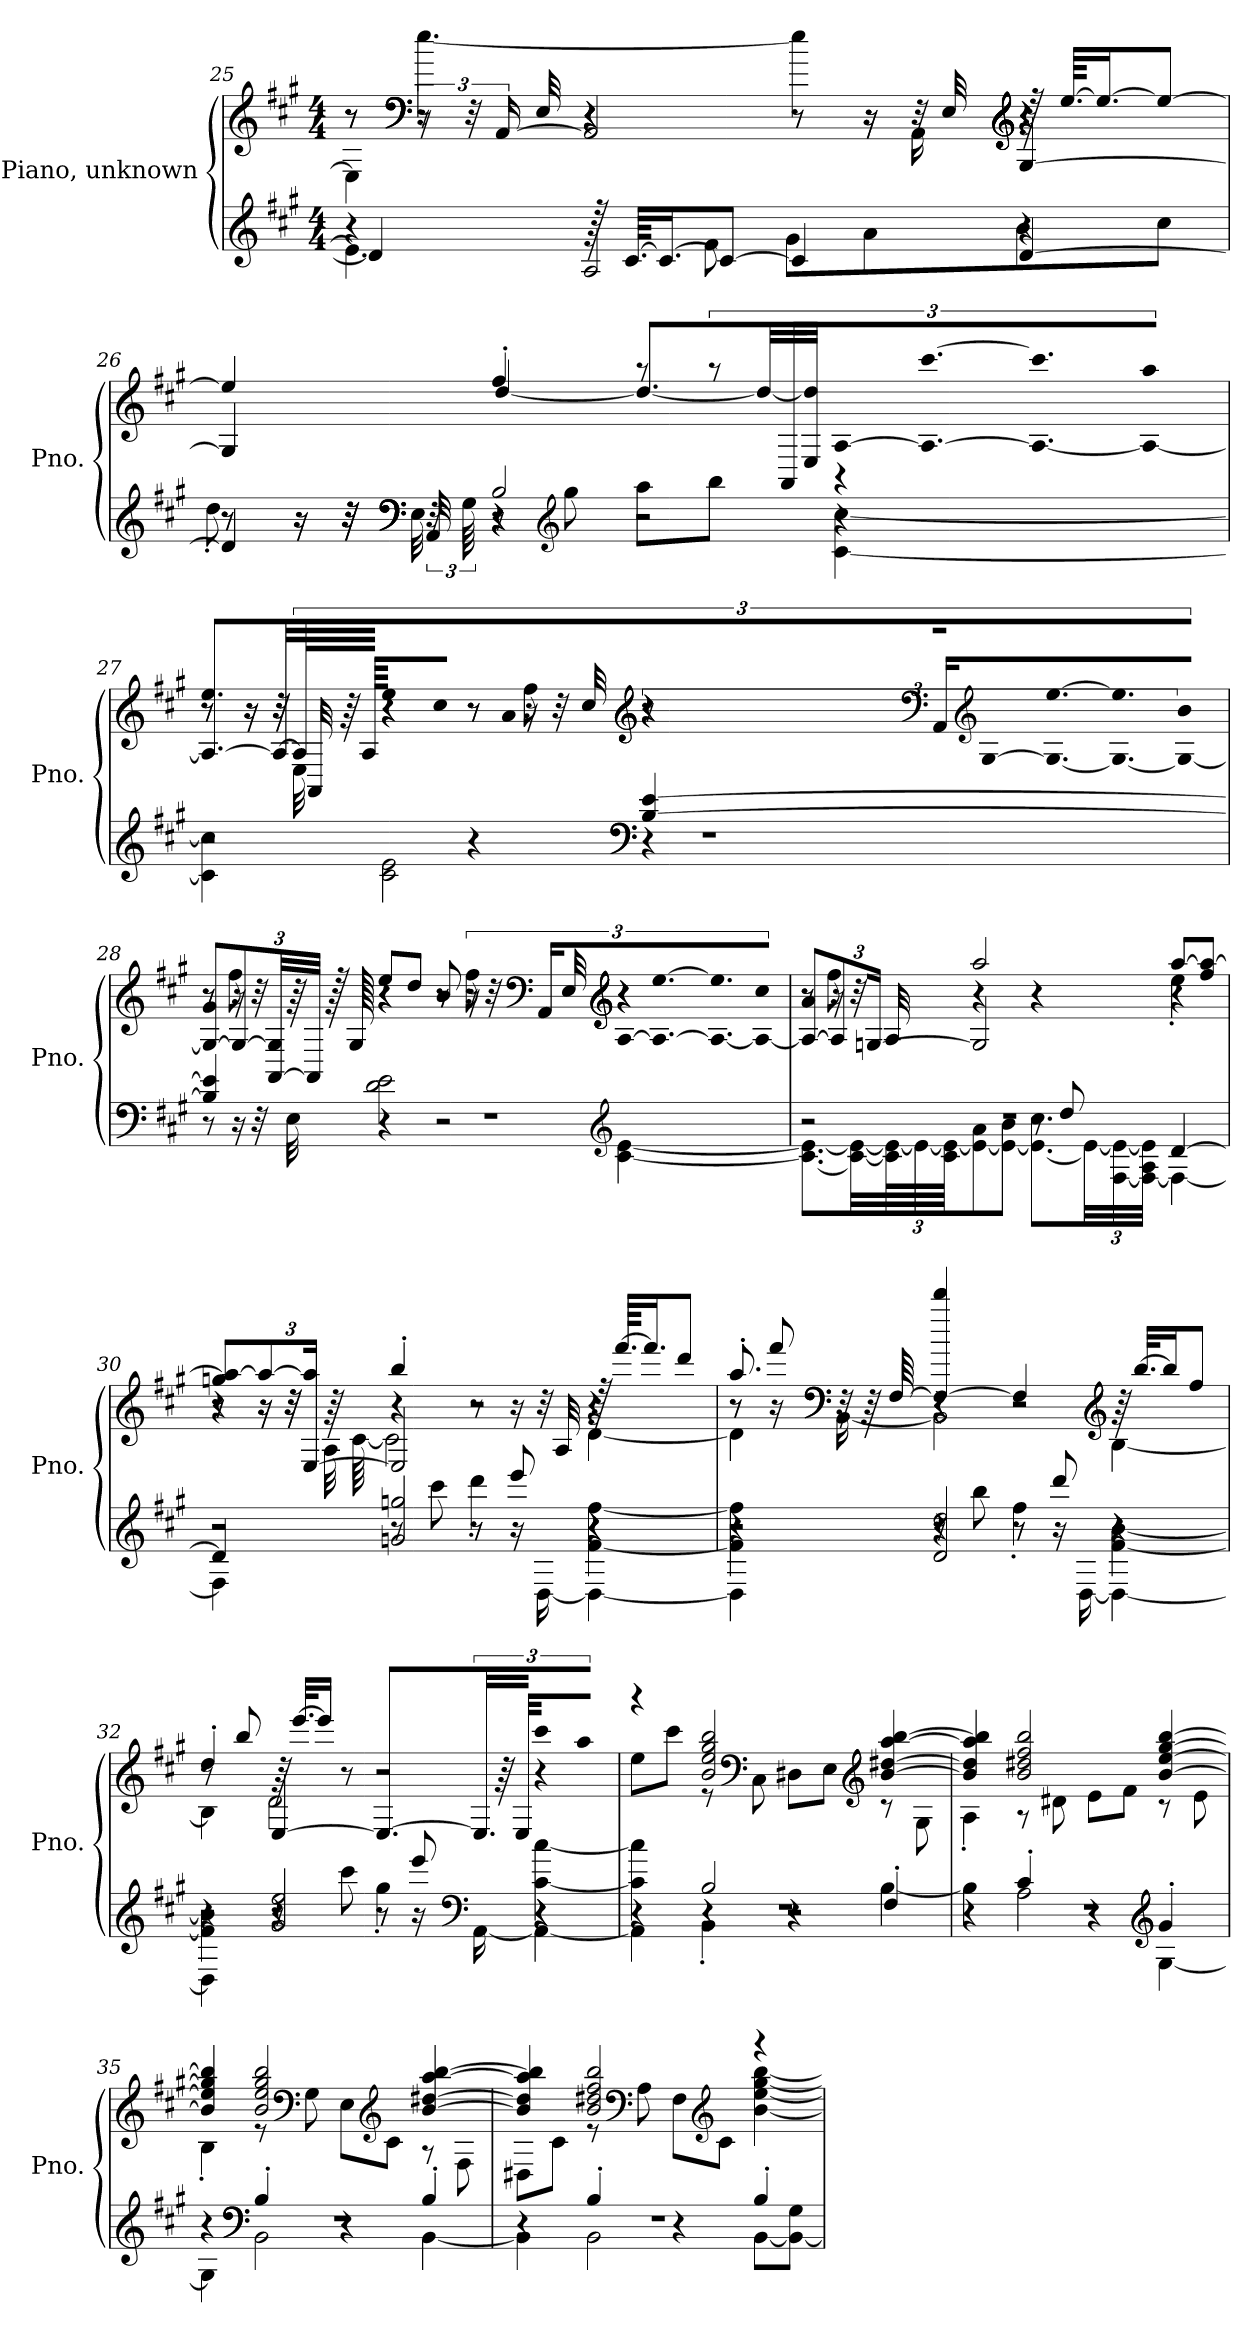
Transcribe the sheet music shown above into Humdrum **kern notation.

**kern	**kern
*part1	*part1
*staff2	*staff1
*I"Piano, unknown	*
*I'Pno.	*
!!LO:LB:g=z
*clefG2	*clefG2
*k[f#c#g#]	*k[f#c#g#]
*M4/4	*M4/4
=25	=25
*^	*^
*	*^	*	*^
*	*	*	*	*	*^
4r	4.e\]	4d/]	8r	8r	8r	4E\]
*	*	*	*clefF4	*	*	*
.	.	.	12r	[4.ee\	16r	.
.	.	.	.	.	32r	.
.	.	.	[24AA/	.	.	.
.	.	.	.	.	32E/	.
128r	.	2A/	2AA/]	.	4r	4r
[64.c#/KKLL	.	.	.	.	.	.
16.c#/J_	.	.	.	.	.	.
8c#/J_	8f#\	.	.	.	.	.
4c#/]	8g#\L	.	.	4ee\]	8r	8r
.	8a\	.	.	.	16r	16r
.	.	.	.	.	32r	16AA\
.	.	.	.	.	32E/	.
*	*	*	*clefG2	*	*	*
[4d/	8b\	4r	128r	4r	[4G#/	4r
.	.	.	[64.ee/KKLL	.	.	.
.	.	.	16.ee/J_	.	.	.
.	8cc#\J	.	8ee/J_	.	.	.
*	*	*	*	*v	*v	*v
!!LO:LB:g=z
=26	=26	=26	=26	=26
*	*	*^	*	*
4d/]	8.dd'\	8r	8r	4ee/]	4G#/]
.	.	16r	16r	.	.
.	32r	32r	32r	.	.
*clefF4	*	*	*	*	*
.	48r	32AA/	32E\	.	.
.	96G#\	.	.	.	.
2B/	8r	4r	4r	4ff#'/	[4dd/
*clefG2	*	*	*	*	*
.	8gg#\	.	.	.	.
.	8aa\L	2r	2r	8r	8.dd/L_
.	8bb\J	.	.	12r	.
.	.	.	.	.	32dd/LL_
.	.	.	.	24AA/LL	.
.	.	.	.	.	32E/ 32dd/]JJJ
4r	[4c#\ [4cc#\	.	.	[128A/KLL	4r
.	.	.	.	64.A/_ [64.ccc#/JJ	.
.	.	.	.	16.A/_ 16.ccc#/]J	.
.	.	.	.	8A/_ 8aa/J	.
*	*	*v	*v	*	*
!!LO:LB:g=z
=27	=27	=27	=27	=27
*	*	*	*	*^
1r	4c#\] 4cc#\]	2r	8.A/_ 8.ee/L	8r	8r
.	.	.	.	16r	16r
.	.	.	32A/LL_	32r	32r
.	.	.	96A/JJJk]	32E\	32AA/
.	.	.	96r	.	.
.	.	.	96A/KKKL	.	.
.	2c#\ 2e\	.	8ee/	4r	4r
.	.	.	8cc#/J	.	.
.	.	4r	8a/	8r	8r
.	.	.	12r	8ff#\	16r
.	.	.	.	.	32r
*	*	*	*clefF4	*	*
.	.	.	24AA/LL	.	.
.	.	.	.	.	32E/
*clefF4	*	*	*clefG2	*	*
.	4r	[4B/ [4e/	[128G#/KLL	4r	4r
.	.	.	64.G#/_ [64.ee/JJ	.	.
.	.	.	16.G#/_ 16.ee/]J	.	.
.	.	.	8G#/_ 8b/J	.	.
!!LO:PB:g=z	!!	!!
=28	=28	=28	=28	=28	=28
1r	8r	4B/] 4e/]	8G#/_ 8g#/L	8r	8r
*	*	*	*Xbrackettup	*	*
.	16r	.	12G#/_	8ff#\	16r
.	32r	.	.	.	32r
.	.	.	[48AA/ 48G#/]LL	.	.
.	32E\	.	.	.	64r
.	.	.	48AA/JJJ]	.	.
.	.	.	.	.	128r
.	.	.	.	.	128G#/
.	2d\ 2e\	4r	8ee/L	4r	4r
.	.	.	8dd/J	.	.
.	.	2r	8b/	8r	8r
*	*	*	*brackettup	*	*
.	.	.	12r	8ff#\	16r
.	.	.	.	.	32r
*	*	*	*clefF4	*	*
.	.	.	24AA/LL	.	.
.	.	.	.	.	32E/
*clefG2	*	*	*clefG2	*	*
.	[4c#\ [4e\	.	[128A/KLL	4r	4r
.	.	.	64.A/_ [64.ee/JJ	.	.
.	.	.	16.A/_ 16.ee/]J	.	.
.	.	.	8A/_ 8cc#/J	.	.
!!LO:LB:g=z	!!	!!
=29	=29	=29	=29	=29	=29
1r	8.c#\_ 8.e\_L	2r	8A/_ 8a/L	8r	8r
*	*	*	*Xbrackettup	*	*
.	.	.	12A/]	8ff#\	16r
.	32c#\_ 32e\_LL	.	.	.	32r
.	.	.	[24Gn/Jk	.	.
*	*Xbrackettup	*	*	*	*
.	96c#\] 96e\_L	.	.	.	32A/
.	96e\_	.	.	.	.
.	96c#\ 96e\_JJJ	.	.	.	.
.	8e\_ 8a\	.	2G/]	4r	2aa/
.	8e\_ 8b\J	.	.	.	.
.	8.e\_ 8.cc#\L	8r	.	4r	.
.	.	8dd/	.	.	.
.	48e\LL_	.	.	.	.
.	[48F#\ 48e\_	.	.	.	.
.	48F#\_ 48A\ 48e\]JJJ	.	.	.	.
.	4F#\_	[4d/	[8aa/L	4ee'\	4r
.	.	.	8ff#/ 8aa/_J	.	.
!!LO:LB:g=z
=30	=30	=30	=30	=30	=30
*	*	*^	*	*	*^
2r	4F#\]	4d/]	2r	8ggn/ 8aa/_L	8r	4r	8r
.	.	.	.	12aa/_	16r	.	16r
.	.	.	.	.	32r	.	32r
.	.	.	.	[24E/ 24aa/]Jk	.	.	.
.	.	.	.	.	32A\	.	64r
.	.	.	.	.	.	.	[64c#\
.	8r	2gn/ 2ggn/	.	2E/]	4r	4bb'/	2c#\]
.	8ccc#\	.	.	.	.	.	.
8r	4ddd'\	.	8r	.	2r	8r	.
8eee/	.	.	16r	.	.	16r	.
.	.	.	[16D\	.	.	32r	.
.	.	.	.	.	.	32A/	.
4r	[4f#\ [4ff#\	4r	4D\_	128r	.	4r	[4d\
.	.	.	.	[64.fff#/KKLL	.	.	.
.	.	.	.	16.fff#/J]	.	.	.
.	.	.	.	8ddd/J	.	.	.
!!LO:LB:g=z	!!	!!	!!
=31	=31	=31	=31	=31	=31	=31	=31
2r	4f#\] 4ff#\]	4r	4D\]	8.aa'/	8r	8r	4d\]
.	.	.	.	.	16r	8fff#/	.
*	*	*	*	*clefF4	*	*	*
.	.	.	.	32r	[16BB\	.	.
.	.	.	.	64r	.	.	.
.	.	.	.	[64F#/	.	.	.
.	8r	2d/ 2dd/	4r	4F#/_ 4ddd/	2BB\]	4r	4r
.	8bb\	.	.	.	.	.	.
8r	4ff#'\	.	8r	4F#/]	.	2r	2r
8ddd/	.	.	16r	.	.	.	.
.	.	.	[16D\	.	.	.	.
*	*	*	*	*clefG2	*	*	*
4r	[4f#\ [4b\	4r	4D\_	64r	[4B\	.	.
.	.	.	.	[32.bb/KLL	.	.	.
.	.	.	.	16bb/J]	.	.	.
.	.	.	.	8ff#/J	.	.	.
*	*	*	*	*	*	*v	*v
=32	=32	=32	=32	=32	=32	=32
2r	4f#\] 4b\]	4r	4D\]	4dd'/	4B\]	8r
.	.	.	.	.	.	8bb/
.	8r	2g#/ 2ee/	4r	[4E/	2d\	64r
.	.	.	.	.	.	[32.eee/KLL
.	.	.	.	.	.	16eee/JJ]
.	8ccc#\	.	.	.	.	8r
8r	4gg#'\	.	8r	8.E/L_	.	2r
8eee/	.	.	16r	.	.	.
*clefF4	*	*	*	*	*	*
*	*	*	*	*brackettup	*	*
.	.	.	[16AA\	48.E/Jkk]	.	.
.	.	.	.	96r	.	.
.	.	.	.	48E/KKL	.	.
4r	[4c#\ [4cc#\	4r	4AA\_	8ccc#/	4r	.
.	.	.	.	8aa/J	.	.
*	*	*	*	*	*v	*v
!!LO:LB:g=z
=33	=33	=33	=33	=33	=33
1r	4c#\] 4cc#\]	4r	4AA\]	4r	8ee\L
.	.	.	.	.	8ccc#\J
.	4BB'\	2B/	4r	2b/ 2ee/ 2gg#/ 2bb/	8r
*	*	*	*	*clefF4	*
.	.	.	.	.	8C#\
.	4r	.	2r	.	8D#X\L
.	.	.	.	.	8E\J
*	*	*	*	*clefG2	*
.	[4B\	4F#'/	.	[4b/ [4dd#X/ [4aa/ [4bb/	8r
.	.	.	.	.	8G#\
*	*	*v	*v	*	*
=34	=34	=34	=34	=34
1r	4B\]	4r	4b/] 4dd#/] 4aa/] 4bb/]	4A'\
.	2A\	4c#'/	2b/ 2dd#X/ 2ff#/ 2bb/	8r
.	.	.	.	8d#X\
.	.	4r	.	8e\L
.	.	.	.	8f#\J
*clefG2	*	*	*	*
.	[4G#\	4g#'/	[4b/ [4ee/ [4gg#/ [4bb/	8r
.	.	.	.	8e\
=35	=35	=35	=35	=35
1r	4G#\]	4r	4b/] 4ee/] 4gg#/] 4bb/]	4B'\
*clefF4	*	*	*	*
.	2BB\	4B'/	2b/ 2ee/ 2gg#/ 2bb/	8r
*	*	*	*clefF4	*
.	.	.	.	8G#\
.	.	4r	.	8E\L
*	*	*	*clefG2	*
.	.	.	.	8c#\J
.	[4BB\	4B'/	[4b/ [4dd#X/ [4aa/ [4bb/	8r
.	.	.	.	8F#\
!!LO:LB:g=z	!!
=36	=36	=36	=36	=36
1r	4BB\]	4r	4b/] 4dd#/] 4aa/] 4bb/]	8D#X\L
.	.	.	.	8c#\J
.	2BB\	4B'/	2b/ 2dd#X/ 2ff#/ 2bb/	8r
*	*	*	*clefF4	*
.	.	.	.	8A\
.	.	4r	.	8F#\L
*	*	*	*clefG2	*
.	.	.	.	8c#\J
.	[8BB\L	4B'/	4r	[4b\ [4ee\ [4gg#\ [4bb\
.	8BB\_ 8G#\J	.	.	.
*v	*v	*v	*	*
*	*v	*v
=	=
*-	*-
